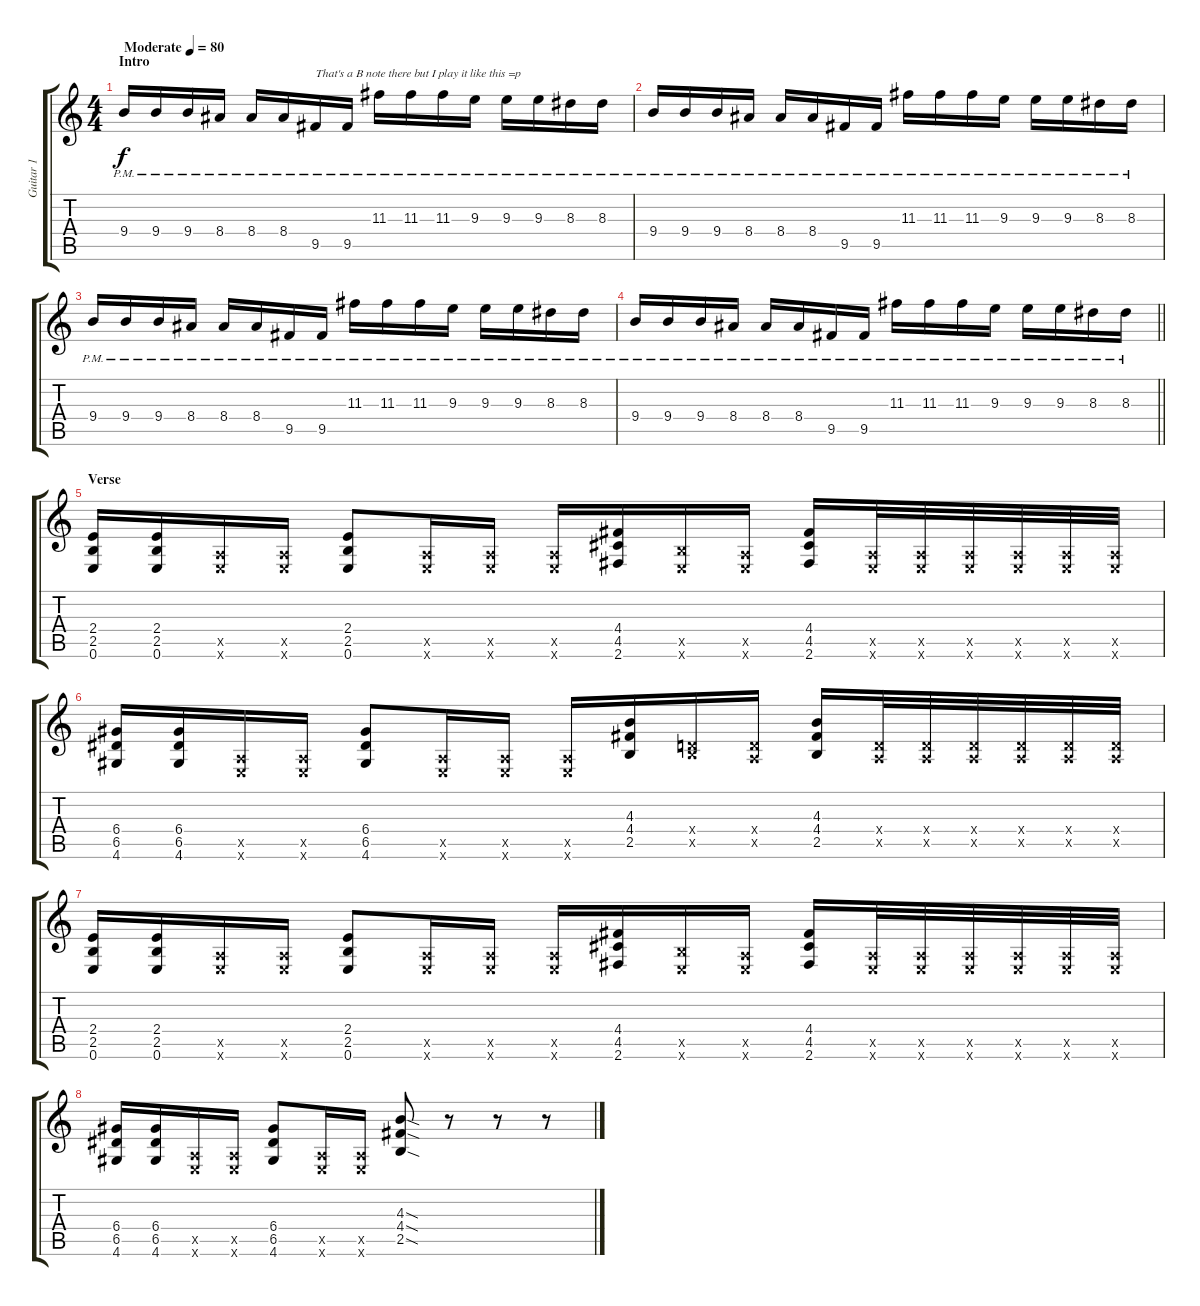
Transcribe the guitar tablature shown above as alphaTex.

\track ("Guitar 1" "Guitar 1") {instrument electricguitarclean}
\staff {score tabs}
\tuning (E4 B3 G3 D3 A2 E2) {hide}
\ts (4 4)
\section ("" "Intro")
\tempo (80 "Moderate")
\clef g2
\ks c
9.4{pm}.16{dy f instrument electricguitarclean} 9.4{pm}.16 9.4{pm}.16 8.4{pm}.16 8.4{pm}.16 8.4{pm}.16 9.5{pm}.16{txt "That's a B note there but I play it like this =p"} 9.5{pm}.16 11.3{pm}.16 11.3{pm}.16 11.3{pm}.16 9.3{pm}.16 9.3{pm}.16 9.3{pm}.16 8.3{pm}.16 8.3{pm}.16 |
9.4{pm}.16 9.4{pm}.16 9.4{pm}.16 8.4{pm}.16 8.4{pm}.16 8.4{pm}.16 9.5{pm}.16 9.5{pm}.16 11.3{pm}.16 11.3{pm}.16 11.3{pm}.16 9.3{pm}.16 9.3{pm}.16 9.3{pm}.16 8.3{pm}.16 8.3{pm}.16 |
9.4{pm}.16 9.4{pm}.16 9.4{pm}.16 8.4{pm}.16 8.4{pm}.16 8.4{pm}.16 9.5{pm}.16 9.5{pm}.16 11.3{pm}.16 11.3{pm}.16 11.3{pm}.16 9.3{pm}.16 9.3{pm}.16 9.3{pm}.16 8.3{pm}.16 8.3{pm}.16 |
\barLineRight lightlight
9.4{pm}.16 9.4{pm}.16 9.4{pm}.16 8.4{pm}.16 8.4{pm}.16 8.4{pm}.16 9.5{pm}.16 9.5{pm}.16 11.3{pm}.16 11.3{pm}.16 11.3{pm}.16 9.3{pm}.16 9.3{pm}.16 9.3{pm}.16 8.3{pm}.16 8.3{pm}.16 |
\section ("" "Verse")
(2.4 2.5 0.6).16{instrument distortionguitar} (2.4 2.5 0.6).16 (0.5{x} 0.6{x}).16 (0.5{x} 0.6{x}).16 (2.4 2.5 0.6).8 (0.5{x} 0.6{x}).16 (0.5{x} 0.6{x}).16 (0.5{x} 0.6{x}).16 (4.4 4.5 2.6).16 (2.5{x} 0.6{x}).16 (0.5{x} 0.6{x}).16 (4.4 4.5 2.6).16 (0.5{x} 0.6{x}).32 (0.5{x} 0.6{x}).32 (0.5{x} 0.6{x}).32 (0.5{x} 0.6{x}).32 (0.5{x} 0.6{x}).32 (0.5{x} 0.6{x}).32 |
(6.4 6.5 4.6).16 (6.4 6.5 4.6).16 (0.5{x} 0.6{x}).16 (0.5{x} 0.6{x}).16 (6.4 6.5 4.6).8 (0.5{x} 0.6{x}).16 (0.5{x} 0.6{x}).16 (0.5{x} 0.6{x}).16 (4.3 4.4 2.5).16 (0.4{x} 2.5{x}).16 (0.4{x} 0.5{x}).16 (4.3 4.4 2.5).16 (0.4{x} 0.5{x}).32 (0.4{x} 0.5{x}).32 (0.4{x} 0.5{x}).32 (0.4{x} 0.5{x}).32 (0.4{x} 0.5{x}).32 (0.4{x} 0.5{x}).32 |
(2.4 2.5 0.6).16 (2.4 2.5 0.6).16 (0.5{x} 0.6{x}).16 (0.5{x} 0.6{x}).16 (2.4 2.5 0.6).8 (0.5{x} 0.6{x}).16 (0.5{x} 0.6{x}).16 (0.5{x} 0.6{x}).16 (4.4 4.5 2.6).16 (2.5{x} 0.6{x}).16 (0.5{x} 0.6{x}).16 (4.4 4.5 2.6).16 (0.5{x} 0.6{x}).32 (0.5{x} 0.6{x}).32 (0.5{x} 0.6{x}).32 (0.5{x} 0.6{x}).32 (0.5{x} 0.6{x}).32 (0.5{x} 0.6{x}).32 |
(6.4 6.5 4.6).16 (6.4 6.5 4.6).16 (0.5{x} 0.6{x}).16 (0.5{x} 0.6{x}).16 (6.4 6.5 4.6).8 (0.5{x} 0.6{x}).16 (0.5{x} 0.6{x}).16 (4.3{sod} 4.4{sod} 2.5{sod}).8 r.8 r.8 r.8
